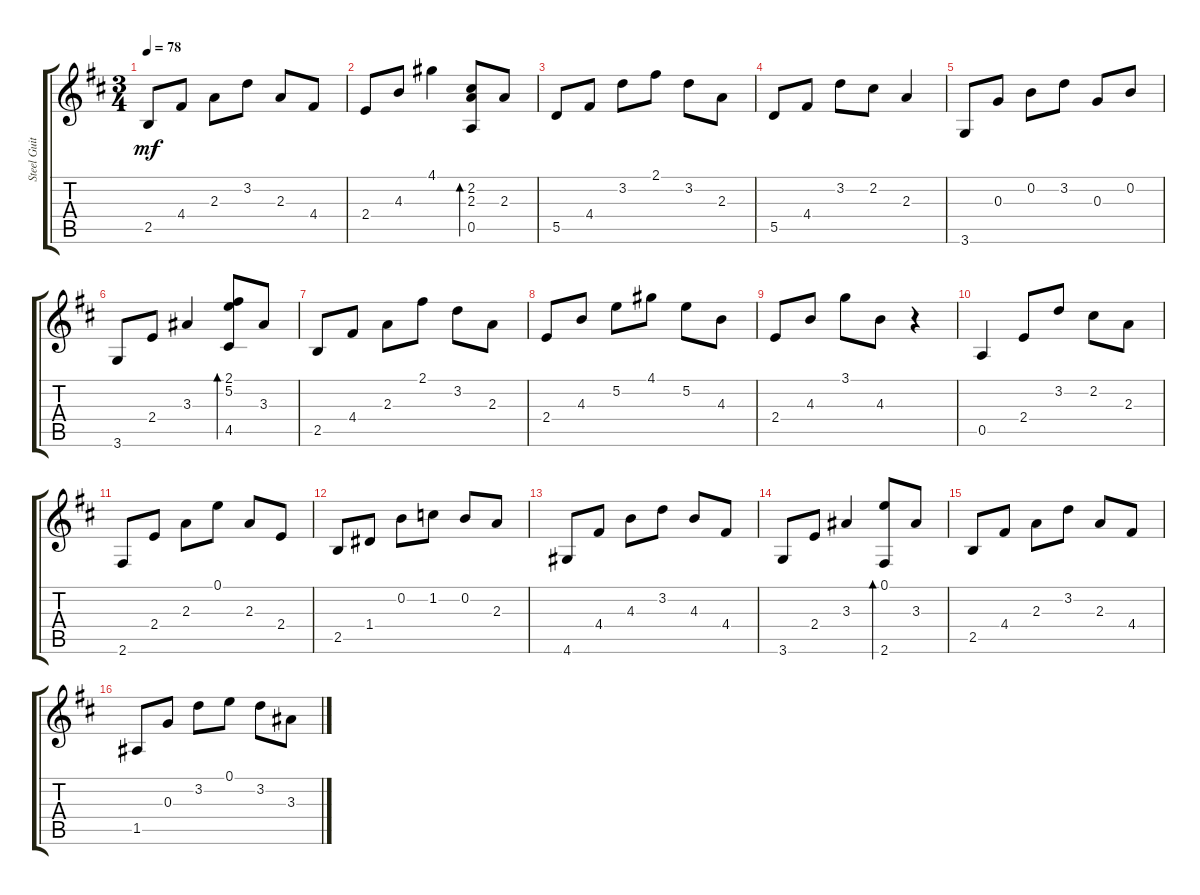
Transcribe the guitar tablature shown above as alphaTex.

\track ("Steel Guitar" "Steel Guit") {instrument acousticguitarsteel}
\staff {score tabs}
\tuning (E4 B3 G3 D3 A2 E2) {hide}
\ts (3 4)
\tempo 78
\clef g2
\ks d
2.5.8{dy mf} 4.4.8 2.3.8 3.2.8 2.3.8 4.4.8 |
2.4.8 4.3.8 4.1.4 (2.2 2.3 0.5).8{bd 60} 2.3.8 |
5.5.8 4.4.8 3.2.8 2.1.8 3.2.8 2.3.8 |
5.5.8 4.4.8 3.2.8 2.2.8 2.3.4 |
3.6.8 0.3.8 0.2.8 3.2.8 0.3.8 0.2.8 |
3.6.8 2.4.8 3.3.4 (2.1 5.2 4.5).8{bd 240} 3.3.8 |
2.5.8 4.4.8 2.3.8 2.1.8 3.2.8 2.3.8 |
2.4.8 4.3.8 5.2.8 4.1.8 5.2.8 4.3.8 |
2.4.8 4.3.8 3.1.8 4.3.8 r.4 |
0.5.4 2.4.8 3.2.8 2.2.8 2.3.8 |
2.6.8 2.4.8 2.3.8 0.1.8 2.3.8 2.4.8 |
2.5.8 1.4.8 0.2.8 1.2.8 0.2.8 2.3.8 |
4.6.8 4.4.8 4.3.8 3.2.8 4.3.8 4.4.8 |
3.6.8 2.4.8 3.3.4 (0.1 2.6).8{bd 240} 3.3.8 |
2.5.8 4.4.8 2.3.8 3.2.8 2.3.8 4.4.8 |
1.5.8 0.3.8 3.2.8 0.1.8 3.2.8 3.3.8
